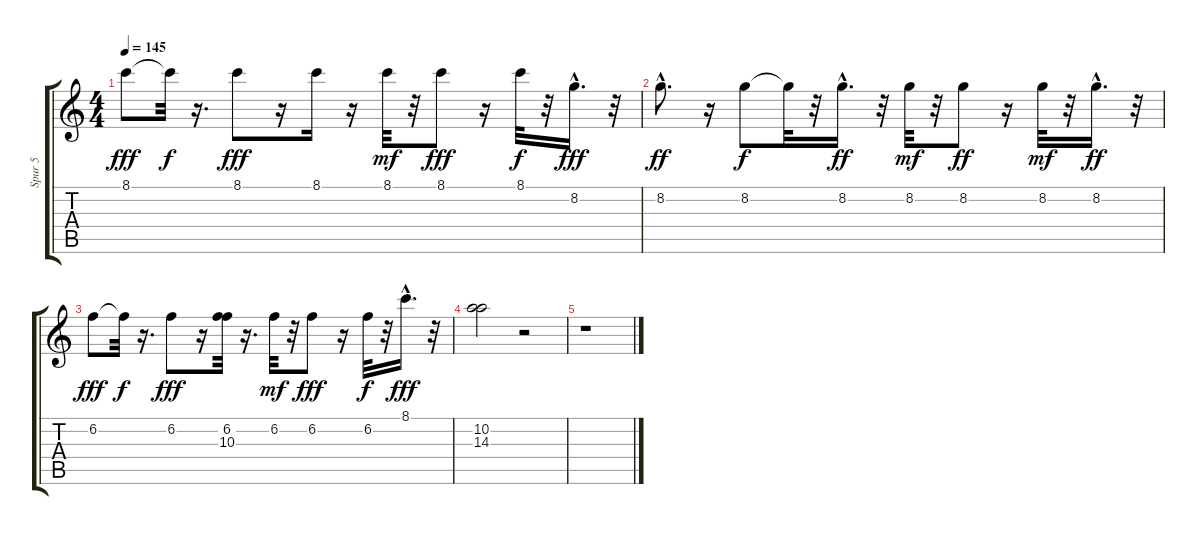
\track ("Spur 5" "Spur 5") {instrument electricbassfinger}
\staff {score tabs}
\tuning (E4 B3 G3 D3 A2 E2) {hide}
\ts (4 4)
\tempo 145
\clef g2
\ks c
8.1.8{dy fff} 8.1{t}.32{dy f} r.16{d} 8.1.8{dy fff} r.16 8.1.16 r.16 8.1.32{dy mf} r.32 8.1.8{dy fff} r.16 8.1.32{dy f} r.32 8.2{hac}.16{d dy fff} r.32 |
8.2{hac}.8{d dy ff} r.16 8.2.8{dy f} 8.2{t}.32 r.32 8.2{hac}.16{d dy ff} r.32 8.2.32{dy mf} r.32 8.2.8{dy ff} r.16 8.2.32{dy mf} r.32 8.2{hac}.16{d dy ff} r.32 |
6.2.8{dy fff} 6.2{t}.32{dy f} r.16{d} 6.2.8{dy fff} r.16 (6.2 10.3).32 r.16{d} 6.2.32{dy mf} r.32 6.2.8{dy fff} r.16 6.2.32{dy f} r.32 8.1{hac}.16{d dy fff} r.32 |
(10.2 14.3).2 r.2 |
r.1
